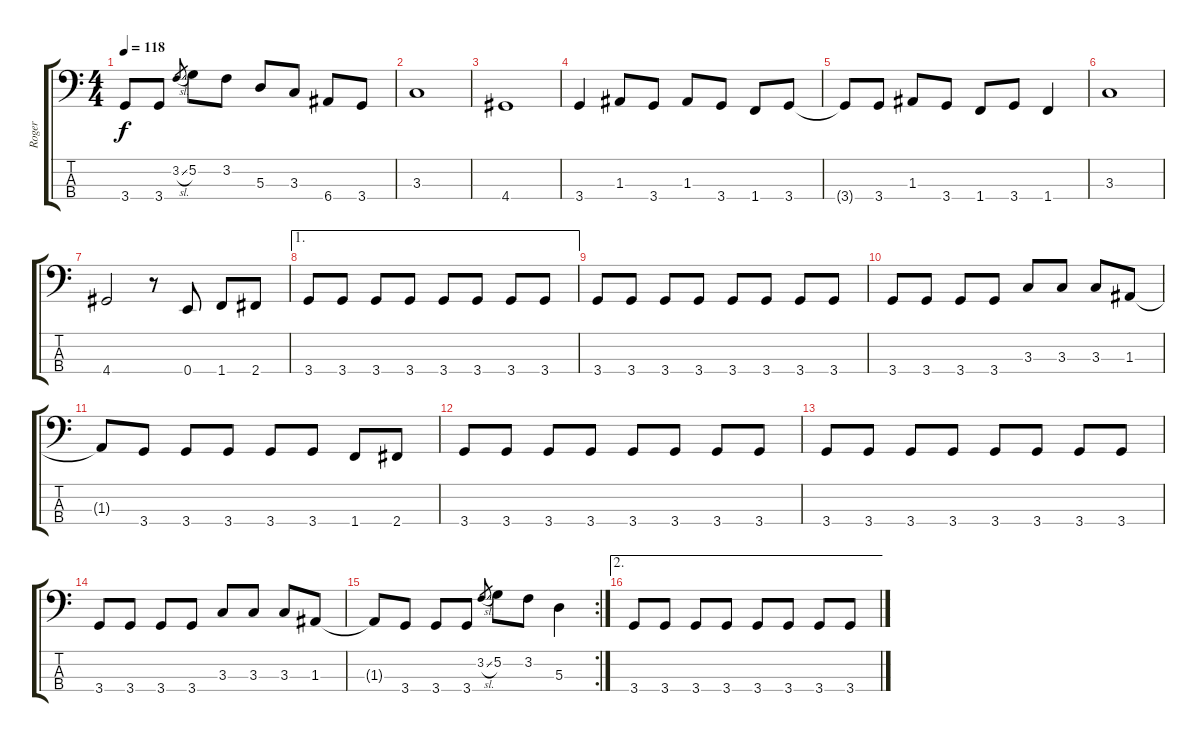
\track ("Roger" "Roger") {instrument electricbasspick}
\staff {score tabs}
\tuning (G2 D2 A1 E1) {hide}
\ts (4 4)
\tempo 118
\clef f4
\ks c
3.4.8{dy f} 3.4.8 3.2{sl}.8{gr} 5.2.8 3.2.8 5.3.8 3.3.8 6.4.8 3.4.8 |
3.3.1 |
4.4.1 |
3.4.4 1.3.8 3.4.8 1.3.8 3.4.8 1.4.8 3.4.8 |
3.4{t}.8 3.4.8 1.3.8 3.4.8 1.4.8 3.4.8 1.4.4 |
3.3.1 |
4.4.2 r.8 0.4.8 1.4.8 2.4.8 |
\ae 1
3.4.8 3.4.8 3.4.8 3.4.8 3.4.8 3.4.8 3.4.8 3.4.8 |
3.4.8 3.4.8 3.4.8 3.4.8 3.4.8 3.4.8 3.4.8 3.4.8 |
3.4.8 3.4.8 3.4.8 3.4.8 3.3.8 3.3.8 3.3.8 1.3.8 |
1.3{t}.8 3.4.8 3.4.8 3.4.8 3.4.8 3.4.8 1.4.8 2.4.8 |
3.4.8 3.4.8 3.4.8 3.4.8 3.4.8 3.4.8 3.4.8 3.4.8 |
3.4.8 3.4.8 3.4.8 3.4.8 3.4.8 3.4.8 3.4.8 3.4.8 |
3.4.8 3.4.8 3.4.8 3.4.8 3.3.8 3.3.8 3.3.8 1.3.8 |
\rc 2
1.3{t}.8 3.4.8 3.4.8 3.4.8 3.2{sl}.8{gr} 5.2.8 3.2.8 5.3.4 |
\ae 2
3.4.8 3.4.8 3.4.8 3.4.8 3.4.8 3.4.8 3.4.8 3.4.8
